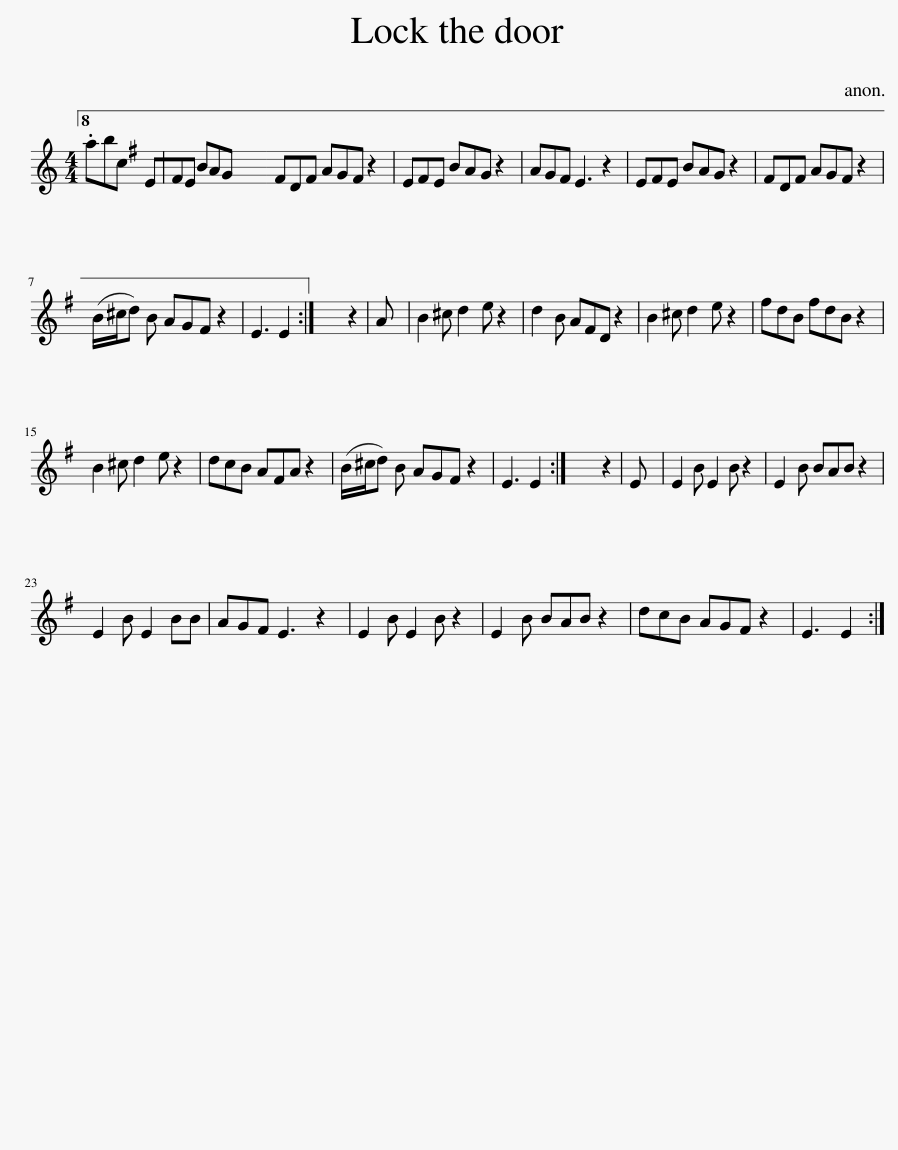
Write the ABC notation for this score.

X:1
L:1/8
M:4/4
I:linebreak $
K:C
V:1 treble
V:1
 .abc E^FE BAG | ^FDF AGF z2 | E^FE BAG z2 | AG^F E3 z2 | E^FE BAG z2 | %5
 ^FDF AGF z2 |$ (B/^c/d) B AG^F z2 | E3 E2 :| x8 | A | %10
 B2 ^c d2 e z2 | d2 B A^FD z2 | B2 ^c d2 e z2 | ^fdB fdB z2 |$ B2 ^c d2 e z2 | %15
 dcB A^FA z2 | (B/^c/d) B AG^F z2 | E3 E2 :| x8 | E | %20
 E2 B E2 B z2 | E2 B BAB z2 |$ E2 B E2 BB | AG^F E3 z2 | E2 B E2 B z2 | %25
 E2 B BAB z2 | dcB AG^F z2 | E3 E2 :| %28
